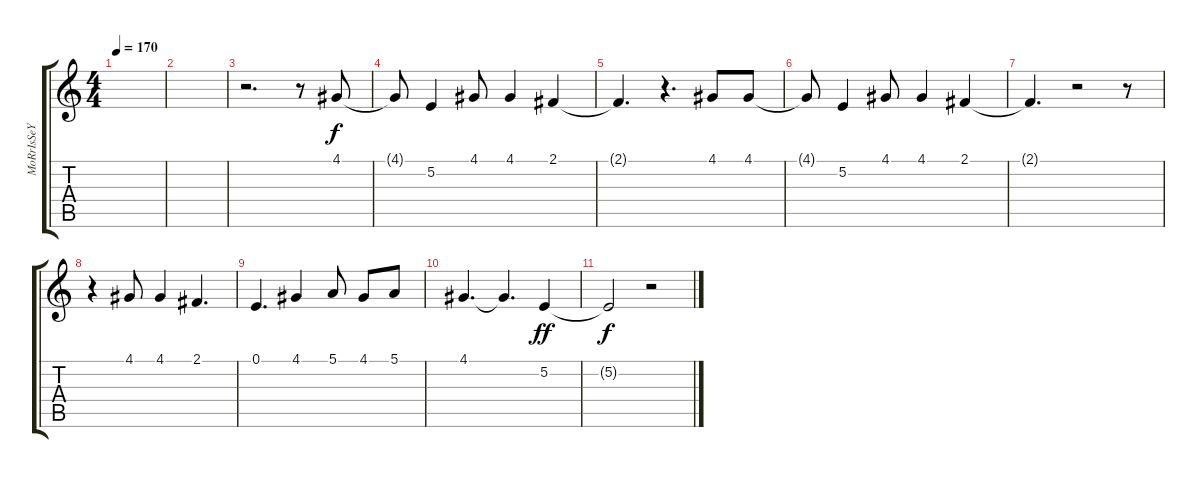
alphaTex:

\track ("MoRrIsSeY" "MoRrIsSeY") {instrument vibraphone}
\staff {score tabs}
\tuning (E4 B3 G3 D3 A2 E2) {hide}
\ts (4 4)
\tempo 170
\clef g2
\ks c
|
|
r.2{d} r.8 4.1.8 |
4.1{t}.8 5.2.4 4.1.8 4.1.4 2.1.4 |
2.1{t}.4{d} r.4{d} 4.1.8 4.1.8 |
4.1{t}.8 5.2.4 4.1.8 4.1.4 2.1.4 |
2.1{t}.4{d} r.2 r.8 |
r.4 4.1.8 4.1.4 2.1.4{d} |
0.1.4{d} 4.1.4 5.1.8 4.1.8 5.1.8 |
4.1.4{d} 4.1{t}.4{d} 5.2.4{dy ff} |
5.2{t}.2{dy f} r.2
